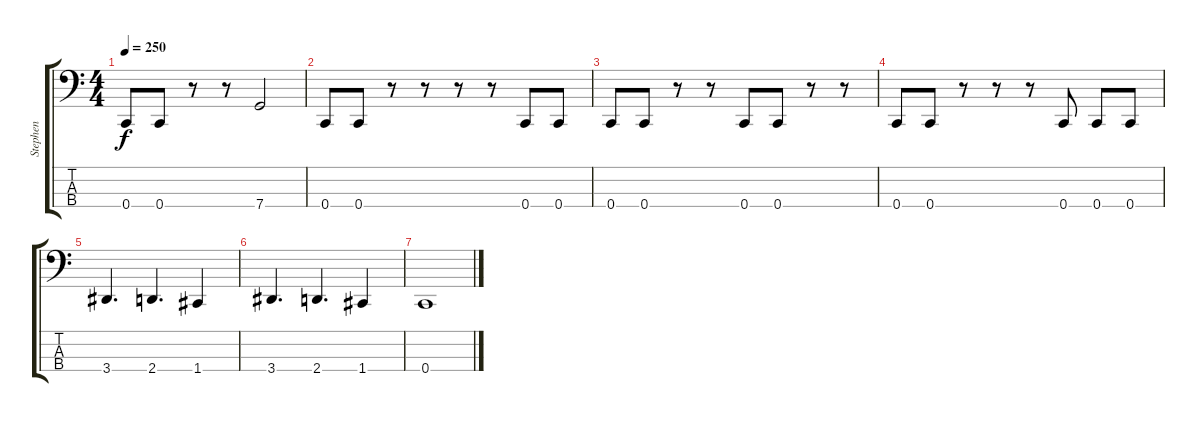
\track ("Stephen" "Stephen") {instrument electricbasspick}
\staff {score tabs}
\tuning (F2 C2 G1 C1) {hide}
\ts (4 4)
\tempo 250
\clef f4
\ks c
0.4.8{dy f} 0.4.8 r.8 r.8 7.4.2 |
0.4.8 0.4.8 r.8 r.8 r.8 r.8 0.4.8 0.4.8 |
0.4.8 0.4.8 r.8 r.8 0.4.8 0.4.8 r.8 r.8 |
0.4.8 0.4.8 r.8 r.8 r.8 0.4.8 0.4.8 0.4.8 |
3.4.4{d} 2.4.4{d} 1.4.4 |
3.4.4{d} 2.4.4{d} 1.4.4 |
0.4.1
